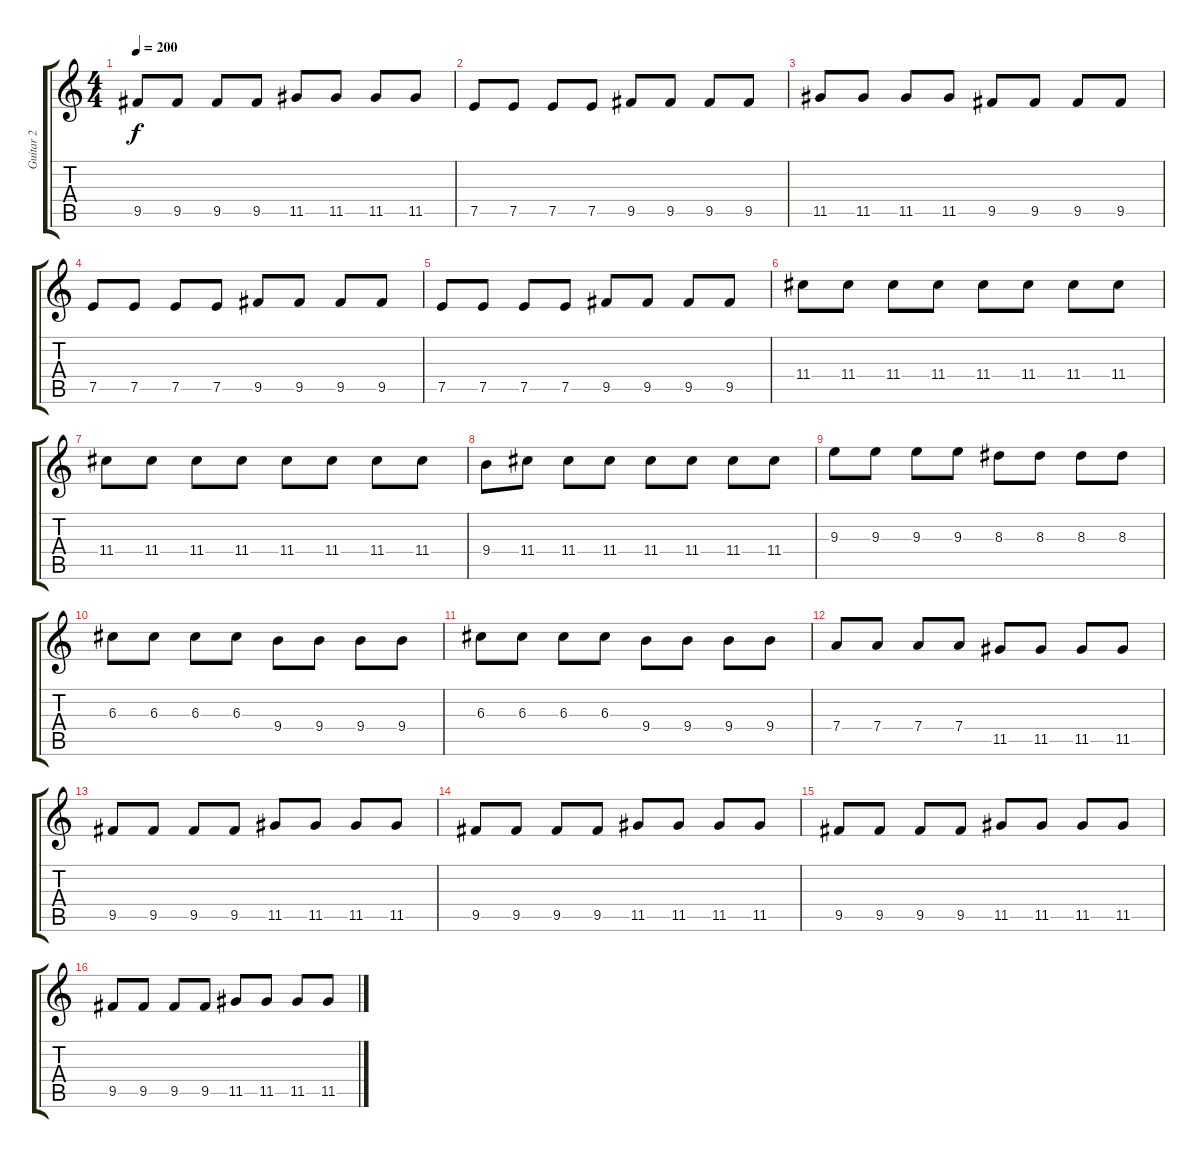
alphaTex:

\track ("Guitar 2" "Guitar 2") {instrument overdrivenguitar}
\staff {score tabs}
\tuning (E4 B3 G3 D3 A2 E2) {hide}
\ts (4 4)
\tempo 200
\clef g2
\ks c
9.5.8{dy f} 9.5.8 9.5.8 9.5.8 11.5.8 11.5.8 11.5.8 11.5.8 |
7.5.8 7.5.8 7.5.8 7.5.8 9.5.8 9.5.8 9.5.8 9.5.8 |
11.5.8 11.5.8 11.5.8 11.5.8 9.5.8 9.5.8 9.5.8 9.5.8 |
7.5.8 7.5.8 7.5.8 7.5.8 9.5.8 9.5.8 9.5.8 9.5.8 |
7.5.8 7.5.8 7.5.8 7.5.8 9.5.8 9.5.8 9.5.8 9.5.8 |
11.4.8 11.4.8 11.4.8 11.4.8 11.4.8 11.4.8 11.4.8 11.4.8 |
11.4.8 11.4.8 11.4.8 11.4.8 11.4.8 11.4.8 11.4.8 11.4.8 |
9.4.8 11.4.8 11.4.8 11.4.8 11.4.8 11.4.8 11.4.8 11.4.8 |
9.3.8 9.3.8 9.3.8 9.3.8 8.3.8 8.3.8 8.3.8 8.3.8 |
6.3.8 6.3.8 6.3.8 6.3.8 9.4.8 9.4.8 9.4.8 9.4.8 |
6.3.8 6.3.8 6.3.8 6.3.8 9.4.8 9.4.8 9.4.8 9.4.8 |
7.4.8 7.4.8 7.4.8 7.4.8 11.5.8 11.5.8 11.5.8 11.5.8 |
9.5.8 9.5.8 9.5.8 9.5.8 11.5.8 11.5.8 11.5.8 11.5.8 |
9.5.8 9.5.8 9.5.8 9.5.8 11.5.8 11.5.8 11.5.8 11.5.8 |
9.5.8 9.5.8 9.5.8 9.5.8 11.5.8 11.5.8 11.5.8 11.5.8 |
9.5.8 9.5.8 9.5.8 9.5.8 11.5.8 11.5.8 11.5.8 11.5.8
